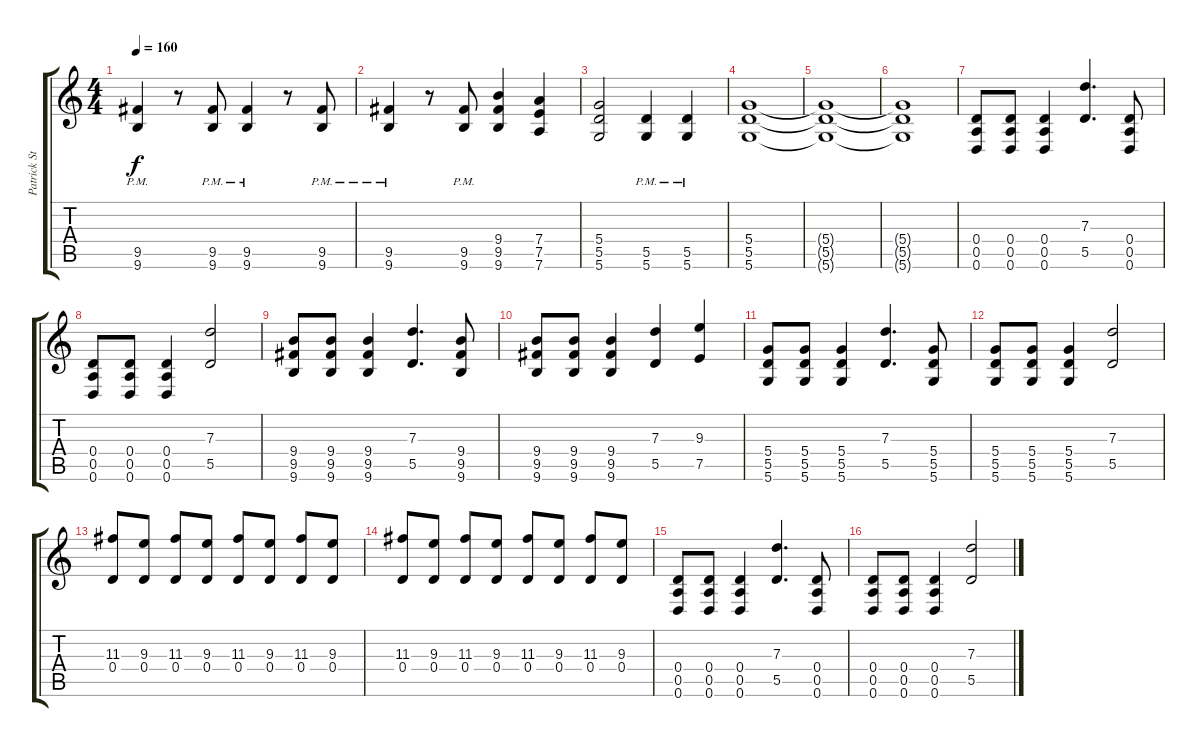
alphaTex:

\track ("Patrick Stumph (Rythmn Guitar)" "Patrick St") {instrument overdrivenguitar}
\staff {score tabs}
\tuning (E4 B3 G3 D3 A2 D2) {hide}
\ts (4 4)
\tempo 160
\clef g2
\ks c
(9.5{pm} 9.6{pm}).4{dy f} r.8 (9.5{pm} 9.6{pm}).8 (9.5{pm} 9.6{pm}).4 r.8 (9.5{pm} 9.6{pm}).8 |
(9.5{pm} 9.6{pm}).4 r.8 (9.5{pm} 9.6{pm}).8 (9.4 9.5 9.6).4 (7.4 7.5 7.6).4 |
(5.4 5.5 5.6).2 (5.5{pm} 5.6{pm}).4 (5.5{pm} 5.6{pm}).4 |
(5.4 5.5 5.6).1 |
(5.4{t} 5.5{t} 5.6{t}).1 |
(5.4{t} 5.5{t} 5.6{t}).1 |
(0.4 0.5 0.6).8{balance 16} (0.4 0.5 0.6).8 (0.4 0.5 0.6).4 (7.3 5.5).4{d} (0.4 0.5 0.6).8 |
(0.4 0.5 0.6).8 (0.4 0.5 0.6).8 (0.4 0.5 0.6).4 (7.3 5.5).2 |
(9.4 9.5 9.6).8 (9.4 9.5 9.6).8 (9.4 9.5 9.6).4 (7.3 5.5).4{d} (9.4 9.5 9.6).8 |
(9.4 9.5 9.6).8 (9.4 9.5 9.6).8 (9.4 9.5 9.6).4 (7.3 5.5).4 (9.3 7.5).4 |
(5.4 5.5 5.6).8 (5.4 5.5 5.6).8 (5.4 5.5 5.6).4 (7.3 5.5).4{d} (5.4 5.5 5.6).8 |
(5.4 5.5 5.6).8 (5.4 5.5 5.6).8 (5.4 5.5 5.6).4 (7.3 5.5).2 |
(11.3 0.4).8 (9.3 0.4).8 (11.3 0.4).8 (9.3 0.4).8 (11.3 0.4).8 (9.3 0.4).8 (11.3 0.4).8 (9.3 0.4).8 |
(11.3 0.4).8 (9.3 0.4).8 (11.3 0.4).8 (9.3 0.4).8 (11.3 0.4).8 (9.3 0.4).8 (11.3 0.4).8 (9.3 0.4).8 |
(0.4 0.5 0.6).8 (0.4 0.5 0.6).8 (0.4 0.5 0.6).4 (7.3 5.5).4{d} (0.4 0.5 0.6).8 |
(0.4 0.5 0.6).8 (0.4 0.5 0.6).8 (0.4 0.5 0.6).4 (7.3 5.5).2
